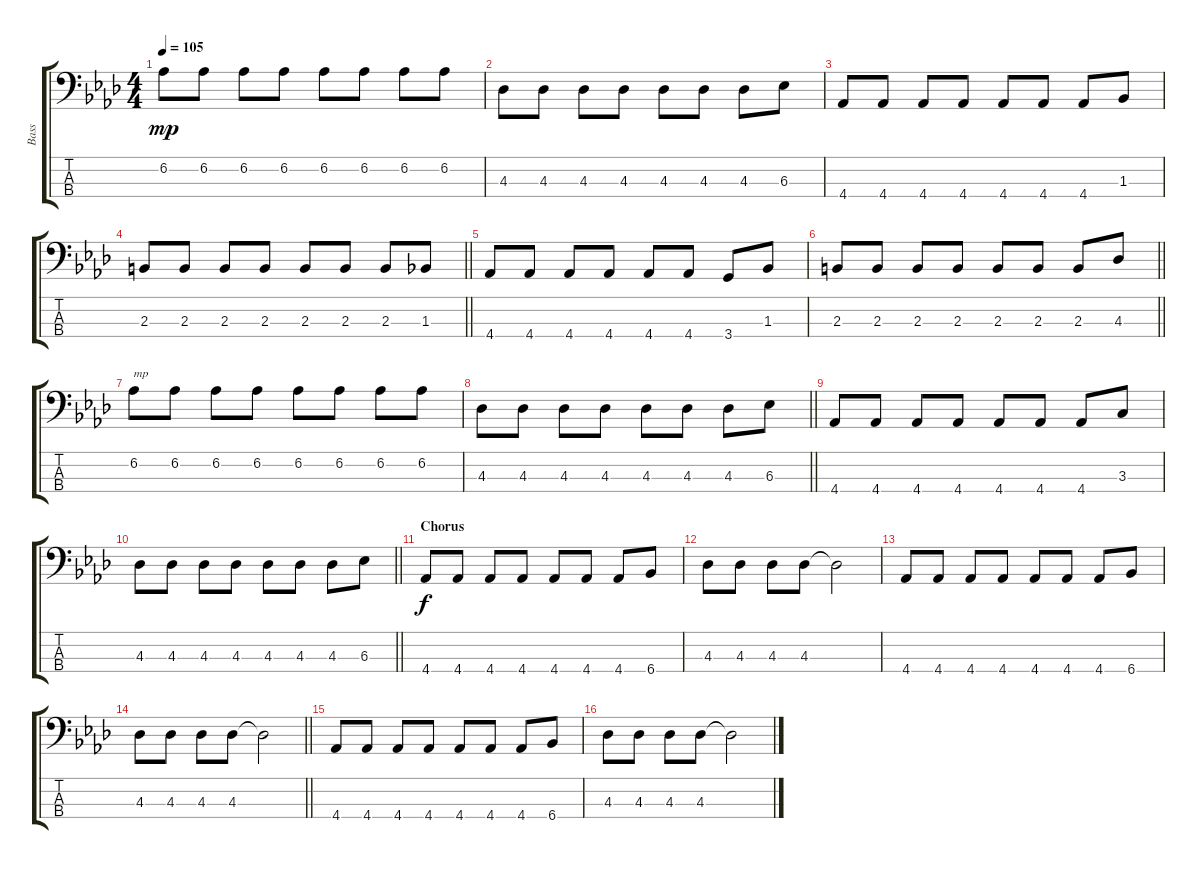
\track ("Bass" "Bass") {instrument electricbassfinger}
\staff {score tabs}
\tuning (G2 D2 A1 E1) {hide}
\ts (4 4)
\section ("" "")
\tempo 105
\clef f4
\ks fminor
6.2.8{dy mp} 6.2.8 6.2.8 6.2.8 6.2.8 6.2.8 6.2.8 6.2.8 |
4.3.8 4.3.8 4.3.8 4.3.8 4.3.8 4.3.8 4.3.8 6.3.8 |
4.4.8 4.4.8 4.4.8 4.4.8 4.4.8 4.4.8 4.4.8 1.3.8 |
\barLineRight lightlight
2.3.8 2.3.8 2.3.8 2.3.8 2.3.8 2.3.8 2.3.8 1.3.8 |
\section ("" "")
4.4.8 4.4.8 4.4.8 4.4.8 4.4.8 4.4.8 3.4.8 1.3.8 |
\barLineRight lightlight
2.3.8 2.3.8 2.3.8 2.3.8 2.3.8 2.3.8 2.3.8 4.3.8 |
6.2.8{txt "mp"} 6.2.8 6.2.8 6.2.8 6.2.8 6.2.8 6.2.8 6.2.8 |
\barLineRight lightlight
4.3.8 4.3.8 4.3.8 4.3.8 4.3.8 4.3.8 4.3.8 6.3.8 |
\section ("" "")
4.4.8 4.4.8 4.4.8 4.4.8 4.4.8 4.4.8 4.4.8 3.3.8 |
\barLineRight lightlight
4.3.8 4.3.8 4.3.8 4.3.8 4.3.8 4.3.8 4.3.8 6.3.8 |
\section ("" "Chorus")
4.4.8{dy f} 4.4.8 4.4.8 4.4.8 4.4.8 4.4.8 4.4.8 6.4.8 |
4.3.8 4.3.8 4.3.8 4.3.8 4.3{t}.2 |
4.4.8 4.4.8 4.4.8 4.4.8 4.4.8 4.4.8 4.4.8 6.4.8 |
\barLineRight lightlight
4.3.8 4.3.8 4.3.8 4.3.8 4.3{t}.2 |
\section ("" "")
4.4.8 4.4.8 4.4.8 4.4.8 4.4.8 4.4.8 4.4.8 6.4.8 |
4.3.8 4.3.8 4.3.8 4.3.8 4.3{t}.2
